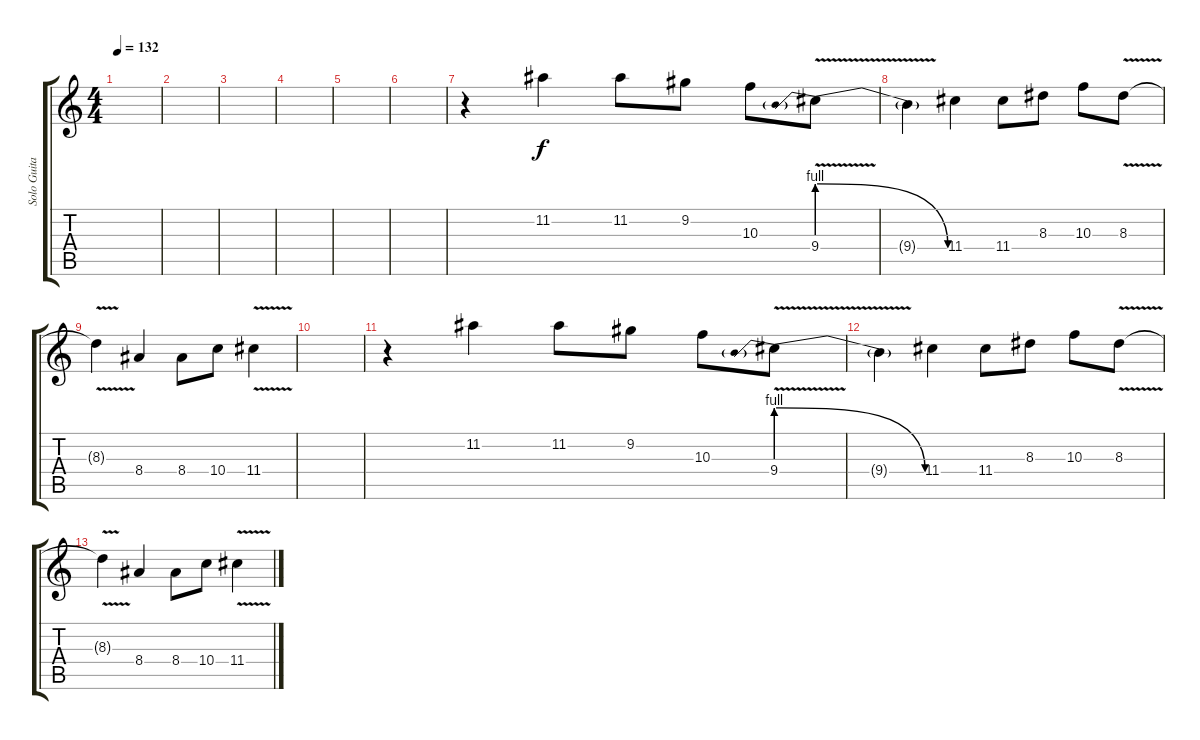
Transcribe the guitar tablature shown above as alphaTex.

\track ("Solo Guitar" "Solo Guita") {solo instrument overdrivenguitar}
\staff {score tabs}
\tuning (E4 B3 G3 D3 A2 E2) {hide}
\ts (4 4)
\tempo 132
\clef g2
\ks c
|
|
|
|
|
|
r.4 11.2.4 11.2.8 9.2.8 10.3.8 9.4{be (prebendrelease 0 4 60 0) v}.8 |
9.4{t}.4 11.4.4 11.4.8 8.3.8 10.3.8 8.3{v}.8 |
8.3{t}.4 8.4.4 8.4.8 10.4.8 11.4{v}.4 |
|
r.4 11.2.4 11.2.8 9.2.8 10.3.8 9.4{be (prebendrelease 0 4 60 0) v}.8 |
9.4{t}.4 11.4.4 11.4.8 8.3.8 10.3.8 8.3{v}.8 |
8.3{t}.4 8.4.4 8.4.8 10.4.8 11.4{v}.4
